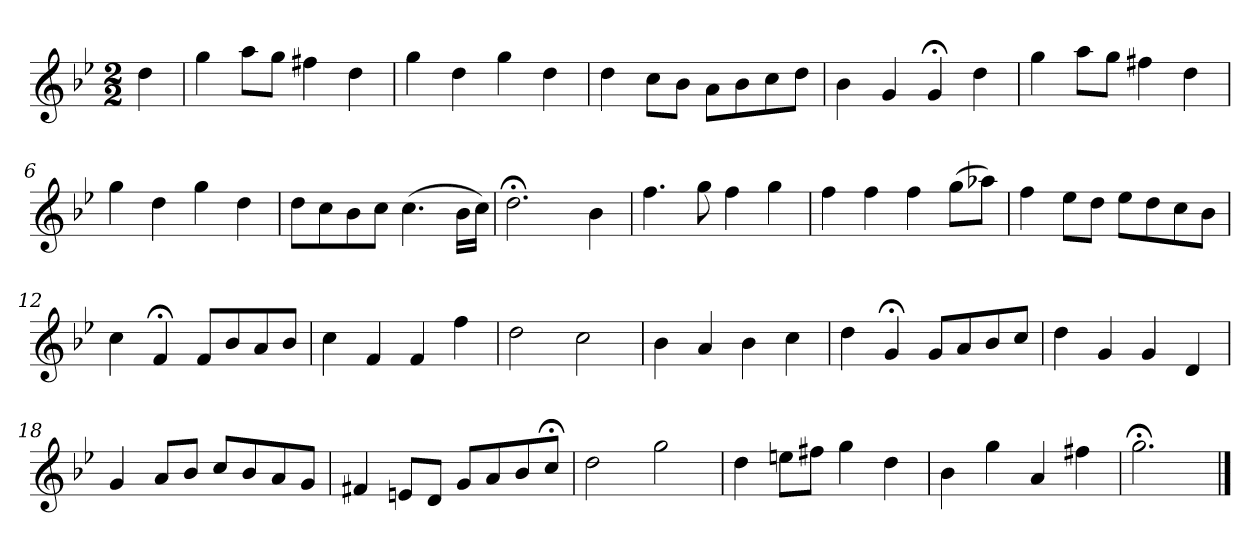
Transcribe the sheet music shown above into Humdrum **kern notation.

**kern
*part1
*staff1
*k[b-e-]
*g:
*M2/2
*MM120
=
4dd
=1
4gg
8aaL
8ggJ
4ff#X
4dd
=2
4gg
4dd
4gg
4dd
=3
4dd
8ccL
8b-J
8aL
8b-
8cc
8ddJ
=4
4b-
4g
4g;<
4dd
=5
4gg
8aaL
8ggJ
4ff#X
4dd
=6
4gg
4dd
4gg
4dd
=7
8ddL
8cc
8b-
8ccJ
(4.cc
16b-LL
16ccJJ)
=8
2.dd;<
4b-
=9
4.ff
8gg
4ff
4gg
=10
4ff
4ff
4ff
(8ggL
8aa-XJ)
=11
4ff
8ee-L
8ddJ
8ee-L
8dd
8cc
8b-J
=12
4cc
4f;<
8fL
8b-
8a
8b-J
=13
4cc
4f
4f
4ff
=14
2dd
2cc
=15
4b-
4a
4b-
4cc
=16
4dd
4g;<
8gL
8a
8b-
8ccJ
=17
4dd
4g
4g
4d
=18
4g
8aL
8b-J
8ccL
8b-
8a
8gJ
=19
4f#X
8enL
8dJ
8gL
8a
8b-
8cc;<J
=20
2dd
2gg
=21
4dd
8eenL
8ff#XJ
4gg
4dd
=22
4b-
4gg
4a
4ff#X
=23
2.gg;<
==
*-
